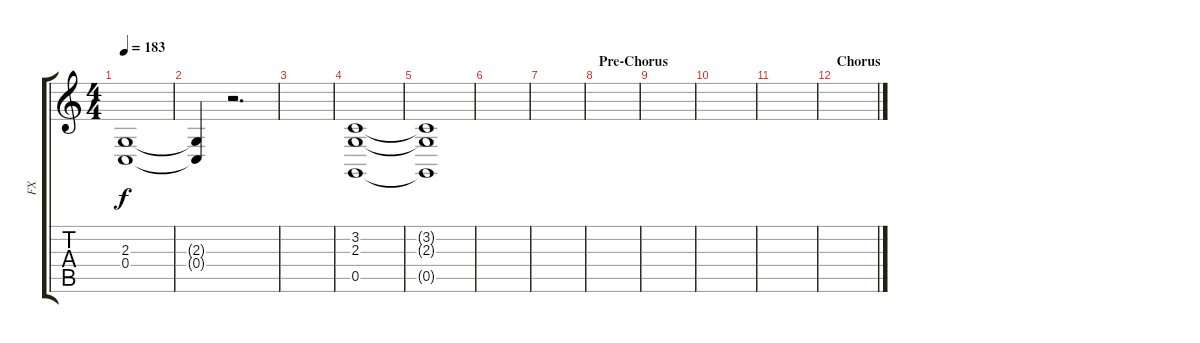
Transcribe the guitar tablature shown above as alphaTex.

\track ("FX" "FX") {instrument stringensemble1}
\staff {score tabs}
\tuning (D4 A3 F3 C3 G2 C2) {hide}
\ts (4 4)
\tempo 183
\clef g2
\ks c
(2.3{t} 0.4{t}).1{dy f} |
(2.3{t} 0.4{t}).4 r.2{d} |
|
(3.2 2.3 0.5).1 |
(3.2{t} 2.3{t} 0.5{t}).1 |
|
|
\section ("" "Pre-Chorus")
|
|
|
|
\section ("" "Chorus")
